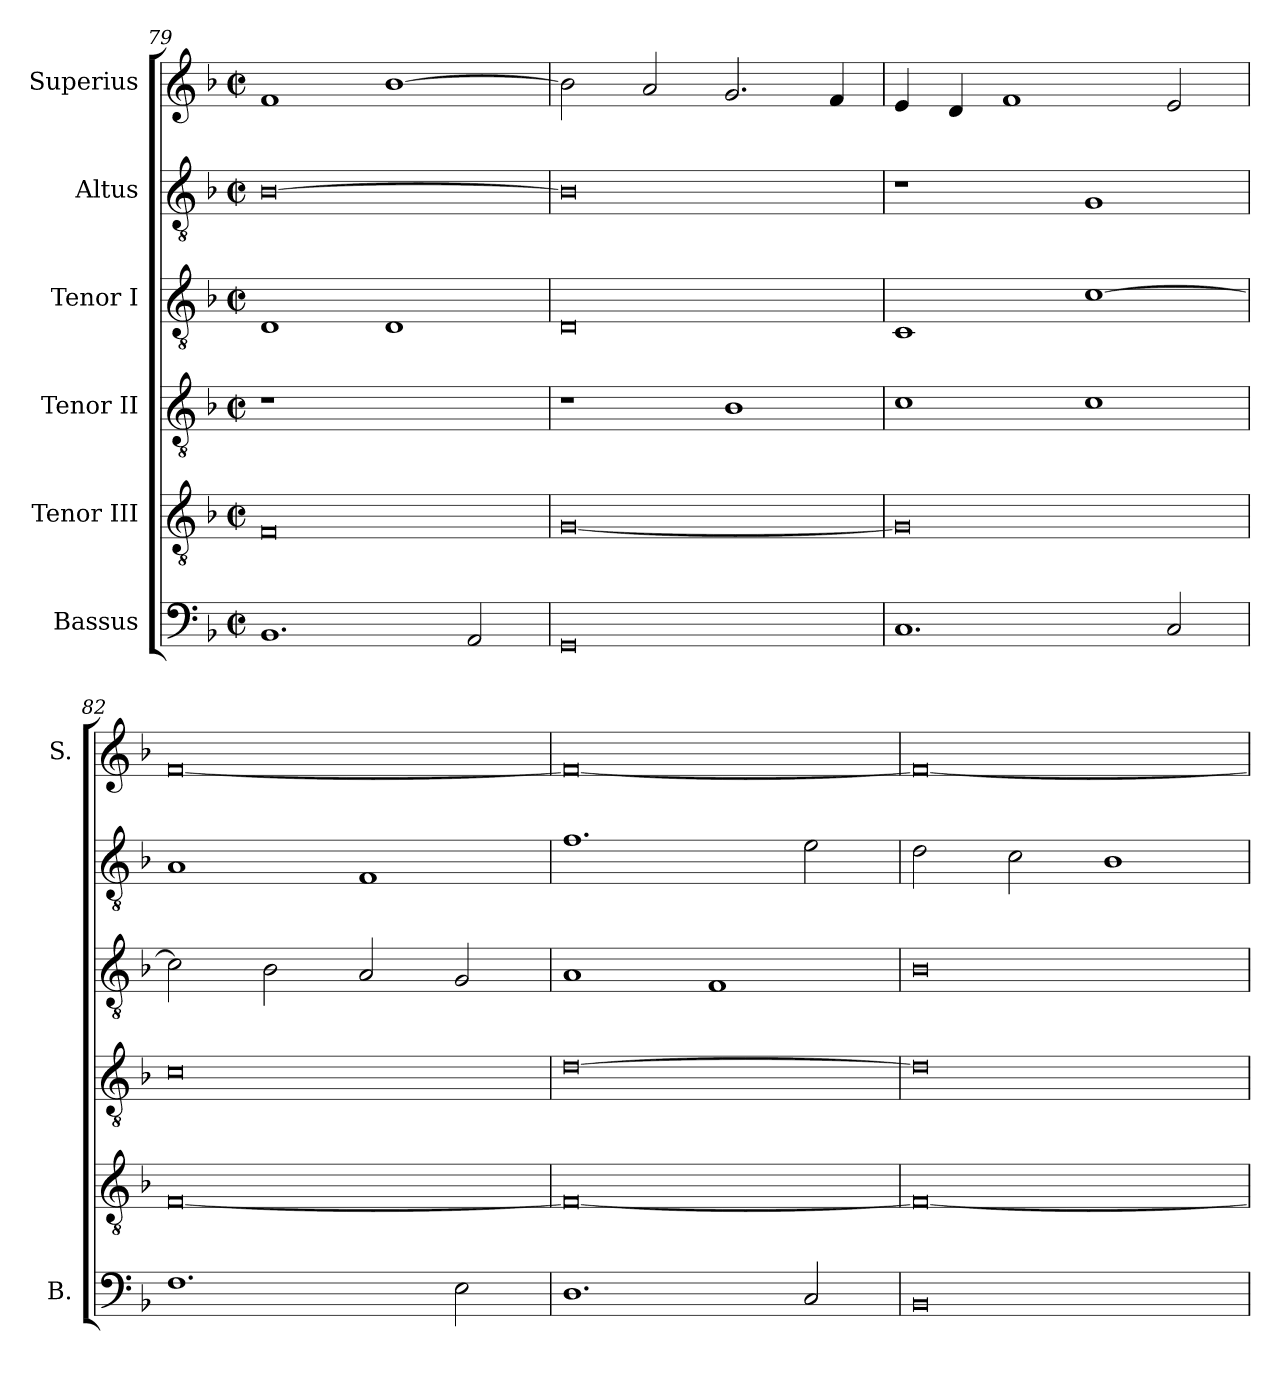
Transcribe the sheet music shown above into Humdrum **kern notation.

**kern	**kern	**kern	**kern	**kern	**kern
*part6	*part5	*part4	*part3	*part2	*part1
*staff6	*staff5	*staff4	*staff3	*staff2	*staff1
*I"Bassus	*I"Tenor III	*I"Tenor II	*I"Tenor I	*I"Altus	*I"Superius
*I'B.	*	*	*	*	*I'S.
*clefF4	*clefGv2	*clefGv2	*clefGv2	*clefGv2	*clefG2
*	*ITrd7c12	*ITrd7c12	*ITrd7c12	*ITrd7c12	*
*k[b-]	*k[b-]	*k[b-]	*k[b-]	*k[b-]	*k[b-]
*F:	*F:	*F:	*F:	*F:	*F:
*M2/2	*M2/2	*M2/2	*M2/2	*M2/2	*M2/2
*met(c|)	*met(c|)	*met(c|)	*met(c|)	*met(c|)	*met(c|)
=79	=79	=79	=79	=79	=79
!	!	!LO:N:vis=1	!	!	!
1.BB-i	0FFi	1r	1DDi	[>0BB-i	1fi
.	.	1ryy	1DDi	.	[>1b-i
2AAi/	.	.	.	.	.
=80	=80	=80	=80	=80	=80
0GGi	[<0GGi	1r	0DDi	0BB-i]	2b-i\]
.	.	.	.	.	2ai/
.	.	1BB-i	.	.	2.gi/
.	.	.	.	.	4fi/
=81	=81	=81	=81	=81	=81
1.Ci	0GGi]	1Ci	1CCi	1r	4ei/
.	.	.	.	.	4di/
.	.	.	.	.	1fi
.	.	1Ci	[>1Ci	1GGi	.
2Ci/	.	.	.	.	2ei/
!!LO:PB:g=z
=82	=82	=82	=82	=82	=82
1.Fi	[<0FFi	0Ci	2Ci\]	1AAi	[<0fi
.	.	.	2BB-i\	.	.
.	.	.	2AAi/	1FFi	.
2Ei\	.	.	2GGi/	.	.
=83	=83	=83	=83	=83	=83
1.Di	0FFi_<	[>0Di	1AAi	1.Fi	0fi_<
.	.	.	1FFi	.	.
2Ci/	.	.	.	2Ei\	.
=84	=84	=84	=84	=84	=84
0BB-i	0FFi_<	0Di]	0BB-i	2Di\	0fi_<
.	.	.	.	2Ci\	.
.	.	.	.	1BB-i	.
=	=	=	=	=	=
*-	*-	*-	*-	*-	*-
